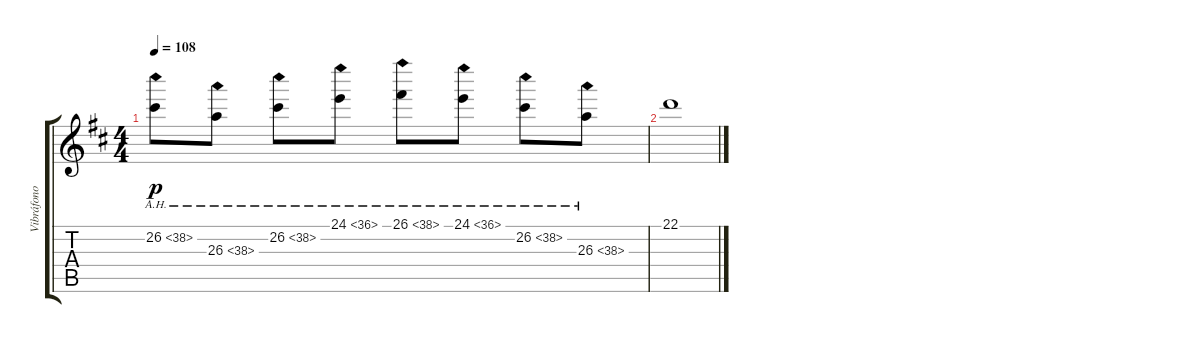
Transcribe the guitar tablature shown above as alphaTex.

\track ("Vibráfono" "Vibráfono") {instrument vibraphone}
\staff {score tabs}
\tuning (E4 B3 G3 D3 A2 E2) {hide}
\ts (4 4)
\tempo 108
\clef g2
\ks bminor
26.2{ah 12}.8{dy p} 26.3{ah 12}.8 26.2{ah 12}.8 24.1{ah 12}.8 26.1{ah 12}.8 24.1{ah 12}.8 26.2{ah 12}.8 26.3{ah 12}.8 |
22.1.1
